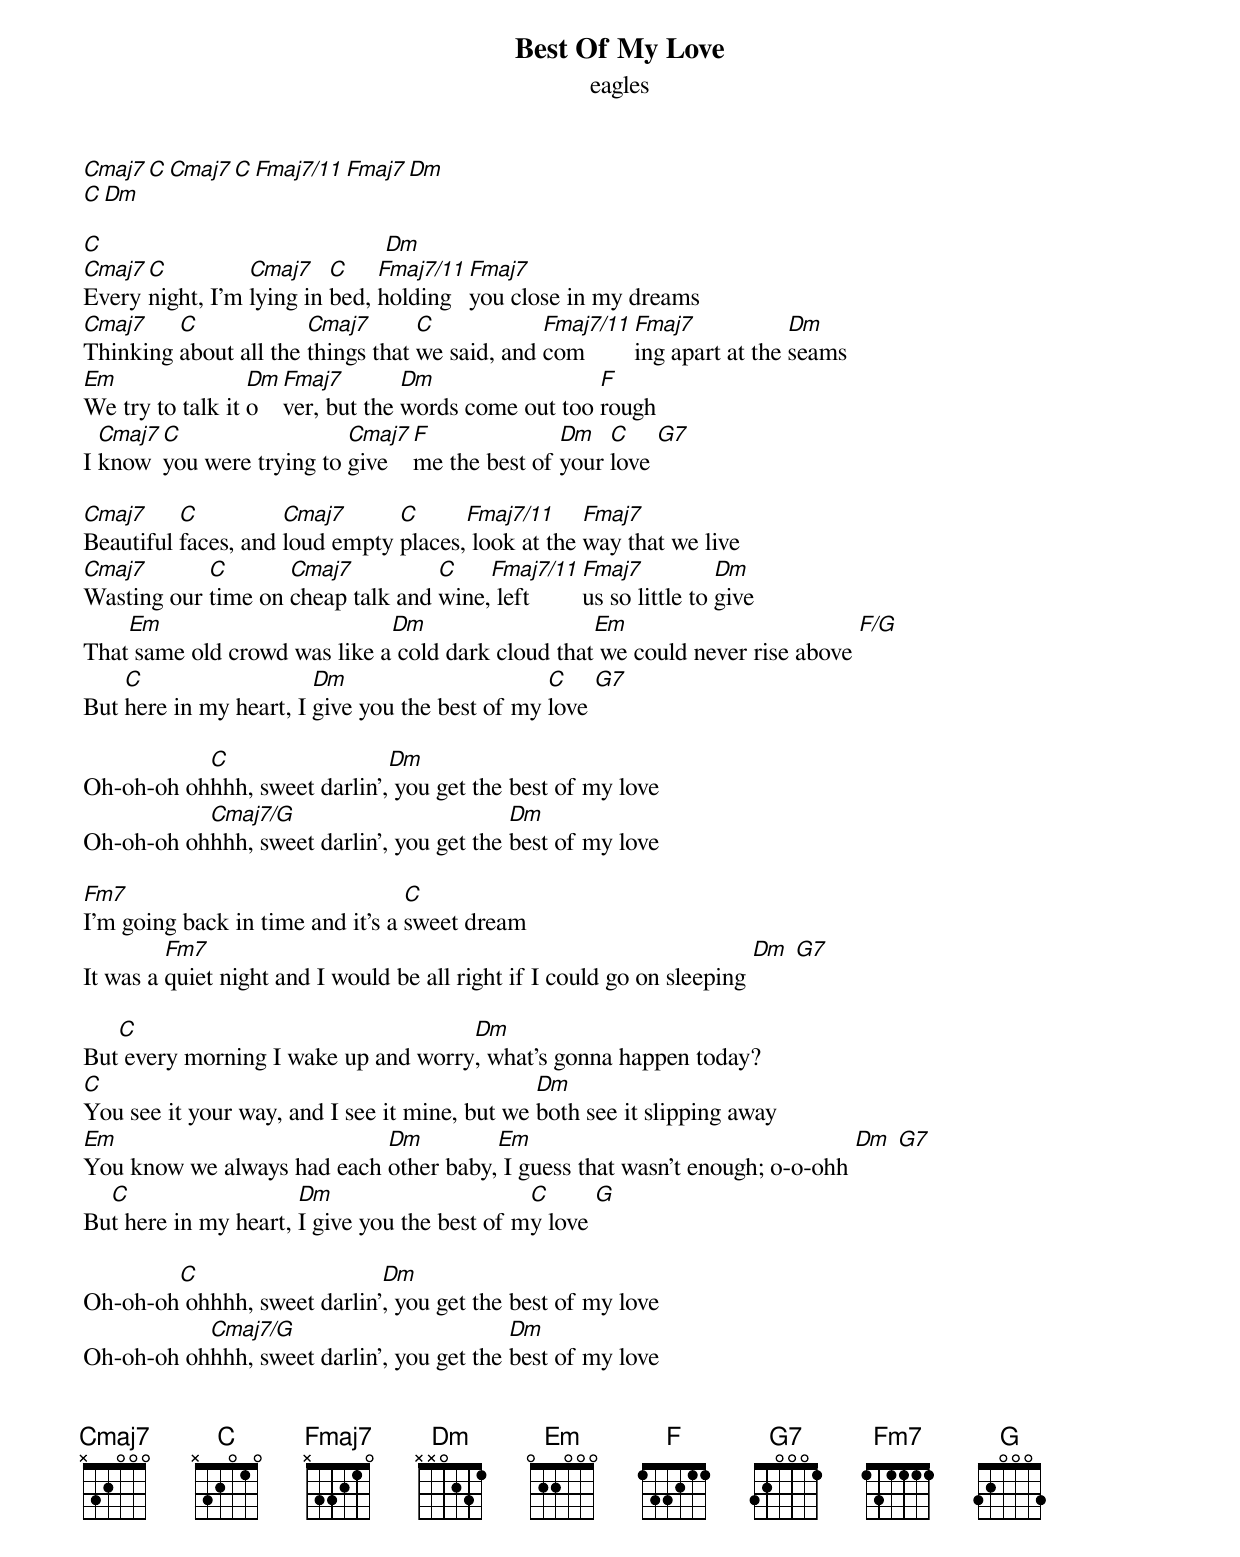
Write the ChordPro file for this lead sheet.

{title: Best Of My Love}
{subtitle: eagles}
[Cmaj7][C][Cmaj7][C][Fmaj7/11][Fmaj7][Dm]
[C][Dm]

[C]                                             [Dm]
[Cmaj7]Every [C]night, I'm [Cmaj7]lying in [C]bed, [Fmaj7/11]holding [Fmaj7]you close in my dreams
[Cmaj7]Thinking [C]about all the [Cmaj7]things that [C]we said, and [Fmaj7/11]com[Fmaj7]ing apart at the [Dm]seams
[Em]We try to talk it [Dm]o[Fmaj7]ver, but the [Dm]words come out too [F]rough
I [Cmaj7]know [C]you were trying to [Cmaj7]give [F]me the best of [Dm]your [C]love [G7]

[Cmaj7]Beautiful [C]faces, and [Cmaj7]loud empty [C]places,[Fmaj7/11] look at the [Fmaj7]way that we live
[Cmaj7]Wasting our [C]time on [Cmaj7]cheap talk and [C]wine,[Fmaj7/11] left [Fmaj7]us so little to [Dm]give
That[Em] same old crowd was like a[Dm] cold dark cloud that[Em] we could never rise above [F/G]
But [C]here in my heart, I [Dm]give you the best of my [C]love [G7]

Oh-oh-oh oh[C]hhh, sweet darlin',[Dm] you get the best of my love
Oh-oh-oh oh[Cmaj7/G]hhh, sweet darlin', you get the [Dm]best of my love

[Fm7]I'm going back in time and it's a [C]sweet dream
It was a [Fm7]quiet night and I would be all right if I could go on sleeping [Dm] [G7]

But[C] every morning I wake up and worry[Dm], what's gonna happen today?
[C]You see it your way, and I see it mine, but we [Dm]both see it slipping away
[Em]You know we always had each [Dm]other baby,[Em] I guess that wasn't enough; o-o-ohh [Dm] [G7]
Bu[C]t here in my heart, [Dm]I give you the best of m[C]y love [G]

Oh-oh-oh[C] ohhhh, sweet darlin'[Dm], you get the best of my love
Oh-oh-oh oh[Cmaj7/G]hhh, sweet darlin', you get the [Dm]best of my love

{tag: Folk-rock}

{define: Fmaj7 0 1 3 3 2 1 0}
{define: Fmaj7/11 0 1 3 3 2 0 0}
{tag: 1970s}
